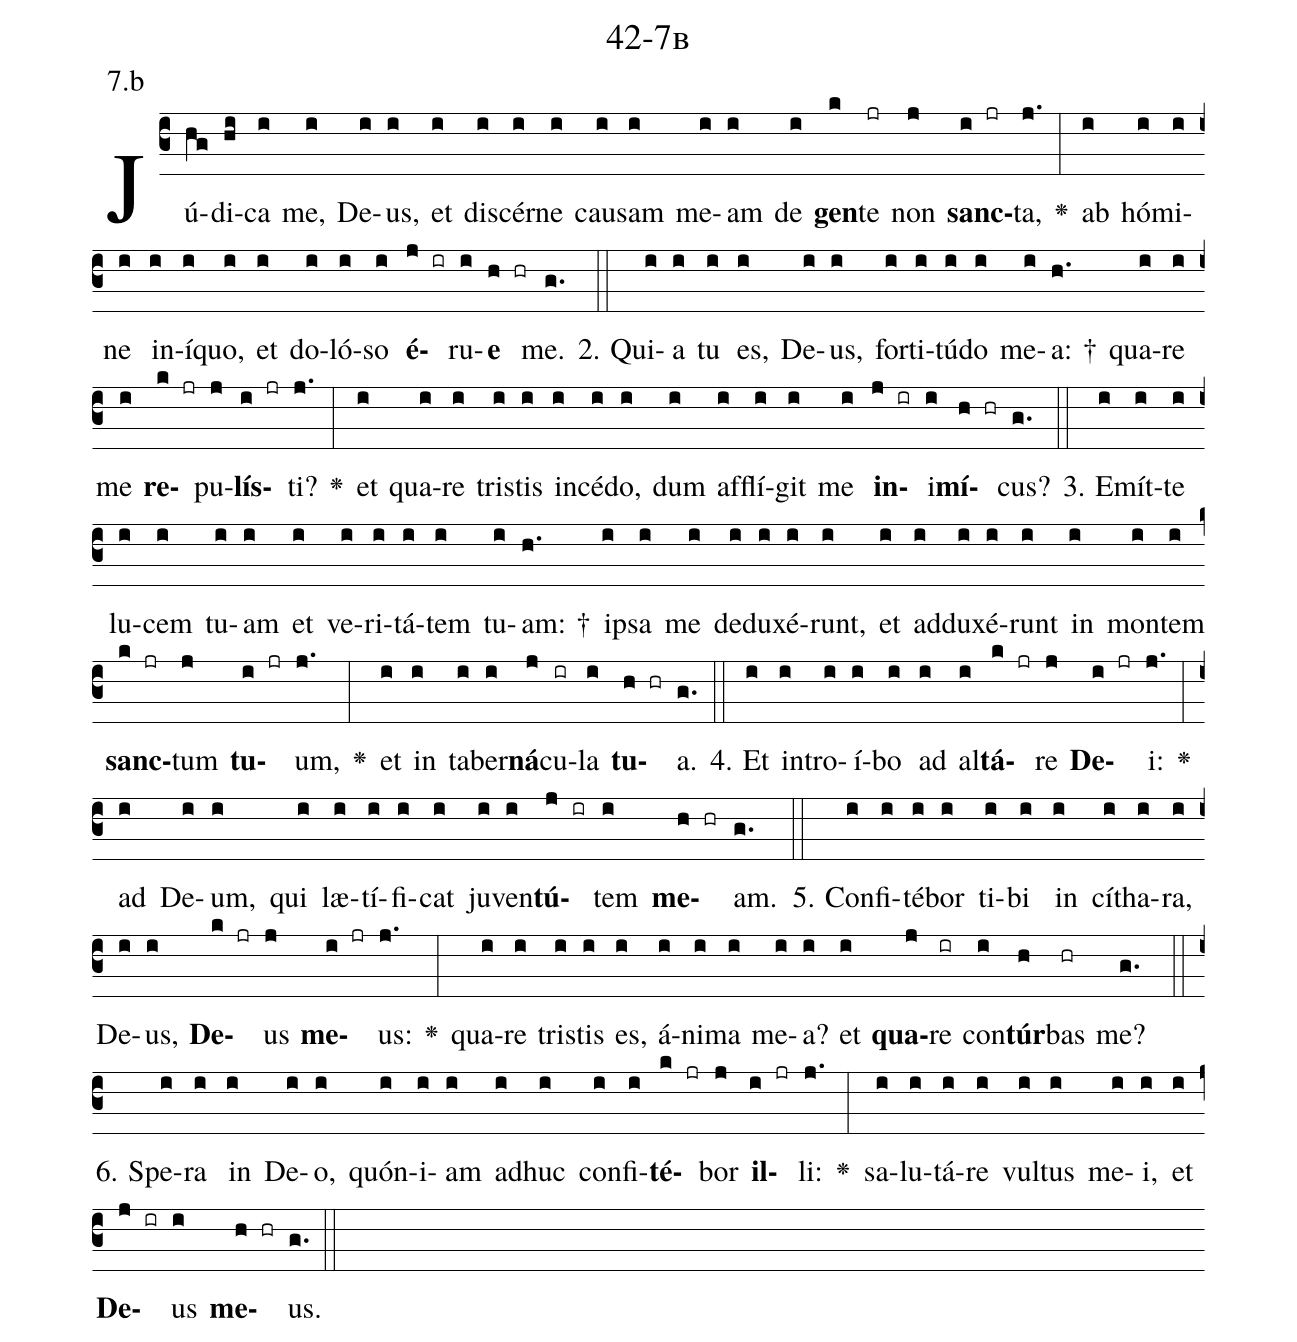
name: 42-7b;
annotation: 7.b;
%%
(c3)Jú(hg)di(hi)ca(i) me,(i) De(i)us,(i) et(i) di(i)scér(i)ne(i) cau(i)sam(i) me(i)am(i) de(i) <b>gen</b>(k)te(jr) non(j) <b>sanc</b>(i jr)ta,(j.) <v>\greheightstar</v>(:) ab(i) hó(i)mi(i)ne(i) in(i)í(i)quo,(i) et(i) do(i)ló(i)so(i) <b>é</b>(j ir)ru(i)<b>e</b>(h hr) me.(g.) (::)
2. Qui(i)a(i) tu(i) es,(i) De(i)us,(i) for(i)ti(i)tú(i)do(i) me(i)a: †(h.) qua(i)re(i) me(i) <b>re</b>(k jr)pu(j)<b>lís</b>(i jr)ti?(j.) <v>\greheightstar</v>(:) et(i) qua(i)re(i) tris(i)tis(i) in(i)cé(i)do,(i) dum(i) af(i)flí(i)git(i) me(i) <b>in</b>(j ir)i(i)<b>mí</b>(h hr)cus?(g.) (::)
3. E(i)mít(i)te(i) lu(i)cem(i) tu(i)am(i) et(i) ve(i)ri(i)tá(i)tem(i) tu(i)am: †(h.) ip(i)sa(i) me(i) de(i)du(i)xé(i)runt,(i) et(i) ad(i)du(i)xé(i)runt(i) in(i) mon(i)tem(i) <b>sanc</b>(k jr)tum(j) <b>tu</b>(i jr)um,(j.) <v>\greheightstar</v>(:) et(i) in(i) ta(i)ber(i)<b>ná</b>(j)cu(ir)la(i) <b>tu</b>(h hr)a.(g.) (::)
4. Et(i) in(i)tro(i)í(i)bo(i) ad(i) al(i)<b>tá</b>(k jr)re(j) <b>De</b>(i jr)i:(j.) <v>\greheightstar</v>(:) ad(i) De(i)um,(i) qui(i) læ(i)tí(i)fi(i)cat(i) ju(i)ven(i)<b>tú</b>(j ir)tem(i) <b>me</b>(h hr)am.(g.) (::)
5. Con(i)fi(i)té(i)bor(i) ti(i)bi(i) in(i) cí(i)tha(i)ra,(i) De(i)us,(i) <b>De</b>(k jr)us(j) <b>me</b>(i jr)us:(j.) <v>\greheightstar</v>(:) qua(i)re(i) tris(i)tis(i) es,(i) á(i)ni(i)ma(i) me(i)a?(i) et(i) <b>qua</b>(j)re(ir) con(i)<b>túr</b>(h)bas(hr) me?(g.) (::)
6. Spe(i)ra(i) in(i) De(i)o,(i) quón(i)i(i)am(i) ad(i)huc(i) con(i)fi(i)<b>té</b>(k jr)bor(j) <b>il</b>(i jr)li:(j.) <v>\greheightstar</v>(:) sa(i)lu(i)tá(i)re(i) vul(i)tus(i) me(i)i,(i) et(i) <b>De</b>(j ir)us(i) <b>me</b>(h hr)us.(g.) (::)
